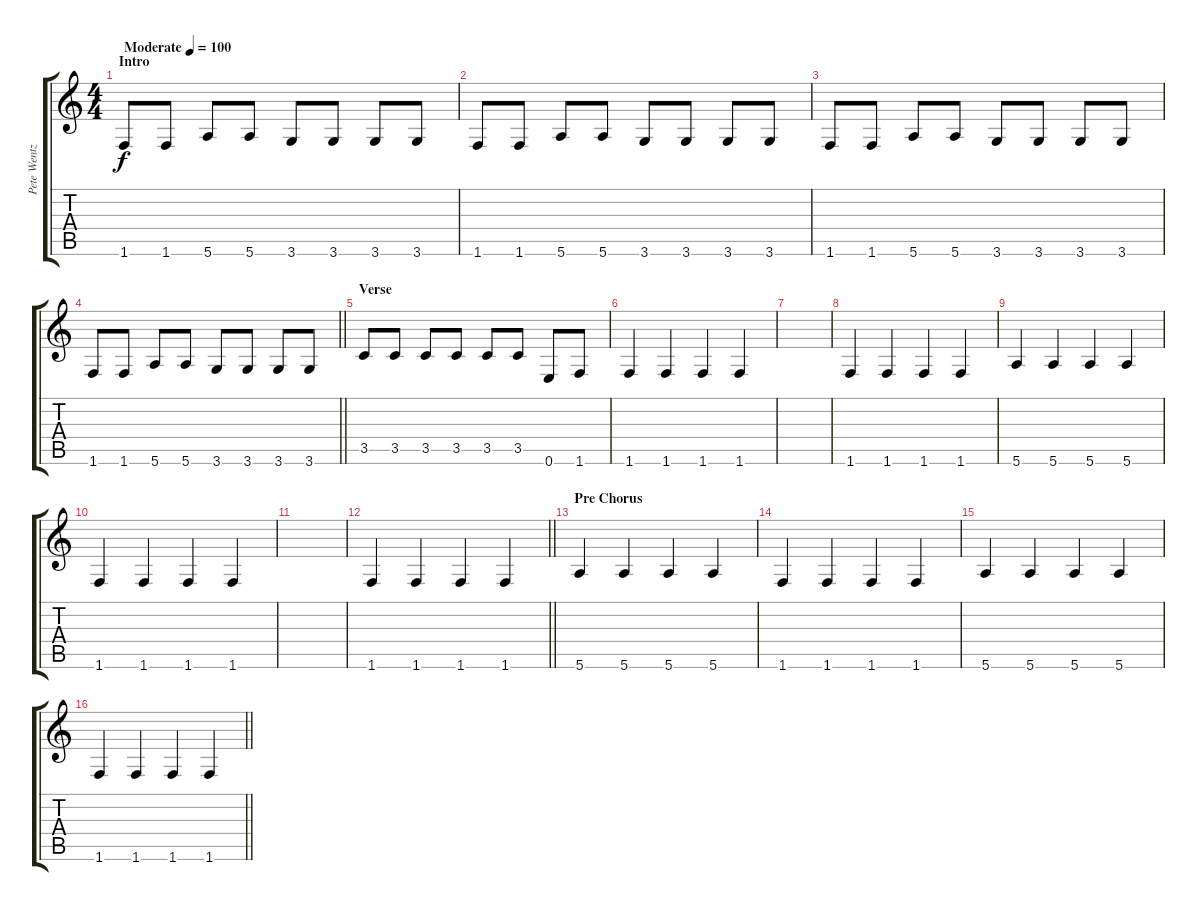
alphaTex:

\track ("Pete Wentz" "Pete Wentz") {instrument electricbasspick}
\staff {score tabs}
\tuning (E4 B3 G3 D3 A2 E2) {hide}
\ts (4 4)
\section ("" "Intro")
\tempo (100 "Moderate")
\clef g2
\ks c
1.6.8{dy f instrument electricbasspick} 1.6.8 5.6.8 5.6.8 3.6.8 3.6.8 3.6.8 3.6.8 |
1.6.8 1.6.8 5.6.8 5.6.8 3.6.8 3.6.8 3.6.8 3.6.8 |
1.6.8 1.6.8 5.6.8 5.6.8 3.6.8 3.6.8 3.6.8 3.6.8 |
\barLineRight lightlight
1.6.8 1.6.8 5.6.8 5.6.8 3.6.8 3.6.8 3.6.8 3.6.8 |
\section ("" "Verse")
3.5.8 3.5.8 3.5.8 3.5.8 3.5.8 3.5.8 0.6.8 1.6.8 |
1.6.4 1.6.4 1.6.4 1.6.4 |
|
1.6.4 1.6.4 1.6.4 1.6.4 |
5.6.4 5.6.4 5.6.4 5.6.4 |
1.6.4 1.6.4 1.6.4 1.6.4 |
|
\barLineRight lightlight
1.6.4 1.6.4 1.6.4 1.6.4 |
\section ("" "Pre Chorus")
5.6.4 5.6.4 5.6.4 5.6.4 |
1.6.4 1.6.4 1.6.4 1.6.4 |
5.6.4 5.6.4 5.6.4 5.6.4 |
\barLineRight lightlight
1.6.4 1.6.4 1.6.4 1.6.4
